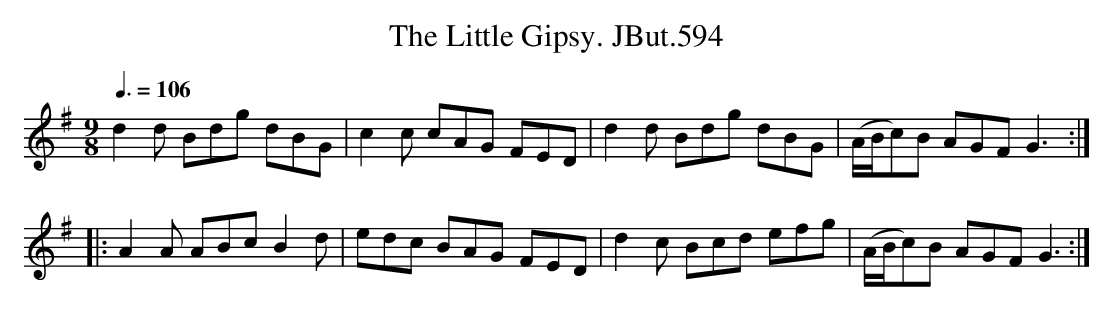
X:1
T:Little Gipsy. JBut.594, The
M:9/8
L:1/8
Q:3/8=106
K:G
d2d Bdg dBG|c2c cAG FED|d2d Bdg dBG|(A/B/c)B AGFG3:|
|:A2A ABc B2d|edc BAG FED|d2c Bcd efg|(A/B/c)B AGFG3:|
